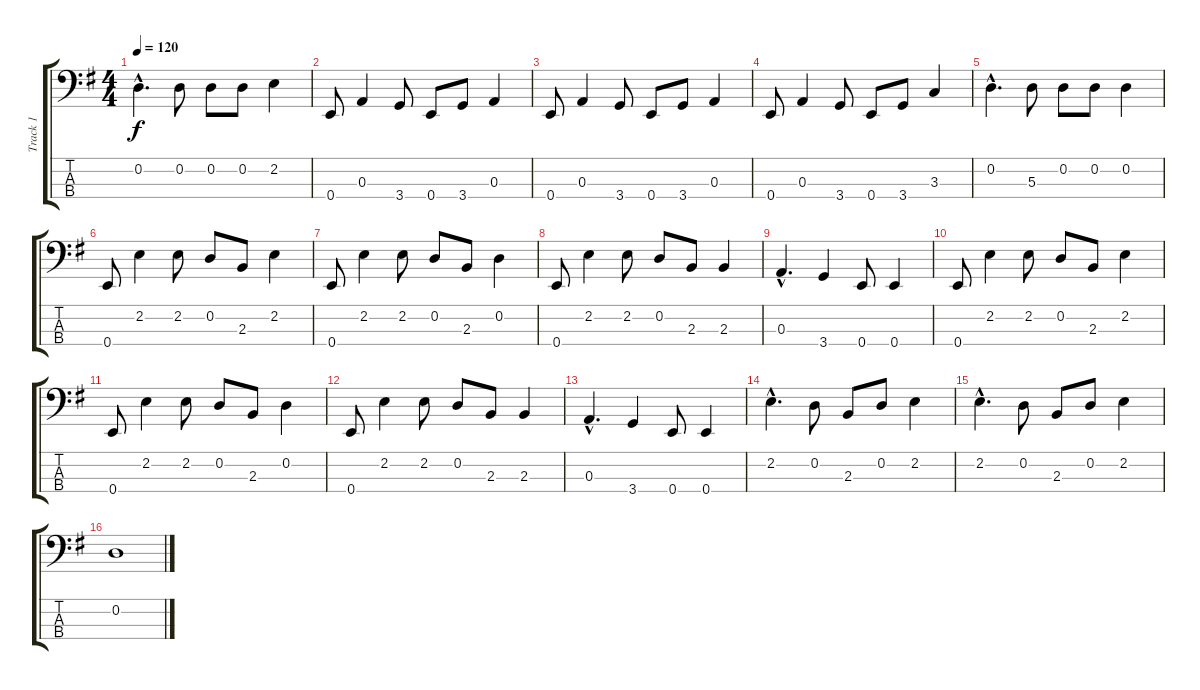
\track ("Track 1" "Track 1") {instrument electricbasspick}
\staff {score tabs}
\tuning (G2 D2 A1 E1) {hide}
\ts (4 4)
\tempo 120
\clef f4
\ks eminor
0.2{hac t}.4{d dy f} 0.2.8 0.2.8 0.2.8 2.2.4 |
0.4.8 0.3.4 3.4.8 0.4.8 3.4.8 0.3.4 |
0.4.8 0.3.4 3.4.8 0.4.8 3.4.8 0.3.4 |
0.4.8 0.3.4 3.4.8 0.4.8 3.4.8 3.3.4 |
0.2{hac}.4{d} 5.3.8 0.2.8 0.2.8 0.2.4 |
0.4.8 2.2.4 2.2.8 0.2.8 2.3.8 2.2.4 |
0.4.8 2.2.4 2.2.8 0.2.8 2.3.8 0.2.4 |
0.4.8 2.2.4 2.2.8 0.2.8 2.3.8 2.3.4 |
0.3{hac}.4{d} 3.4.4 0.4.8 0.4.4 |
0.4.8 2.2.4 2.2.8 0.2.8 2.3.8 2.2.4 |
0.4.8 2.2.4 2.2.8 0.2.8 2.3.8 0.2.4 |
0.4.8 2.2.4 2.2.8 0.2.8 2.3.8 2.3.4 |
0.3{hac}.4{d} 3.4.4 0.4.8 0.4.4 |
2.2{hac}.4{d} 0.2.8 2.3.8 0.2.8 2.2.4 |
2.2{hac}.4{d} 0.2.8 2.3.8 0.2.8 2.2.4 |
0.2.1
